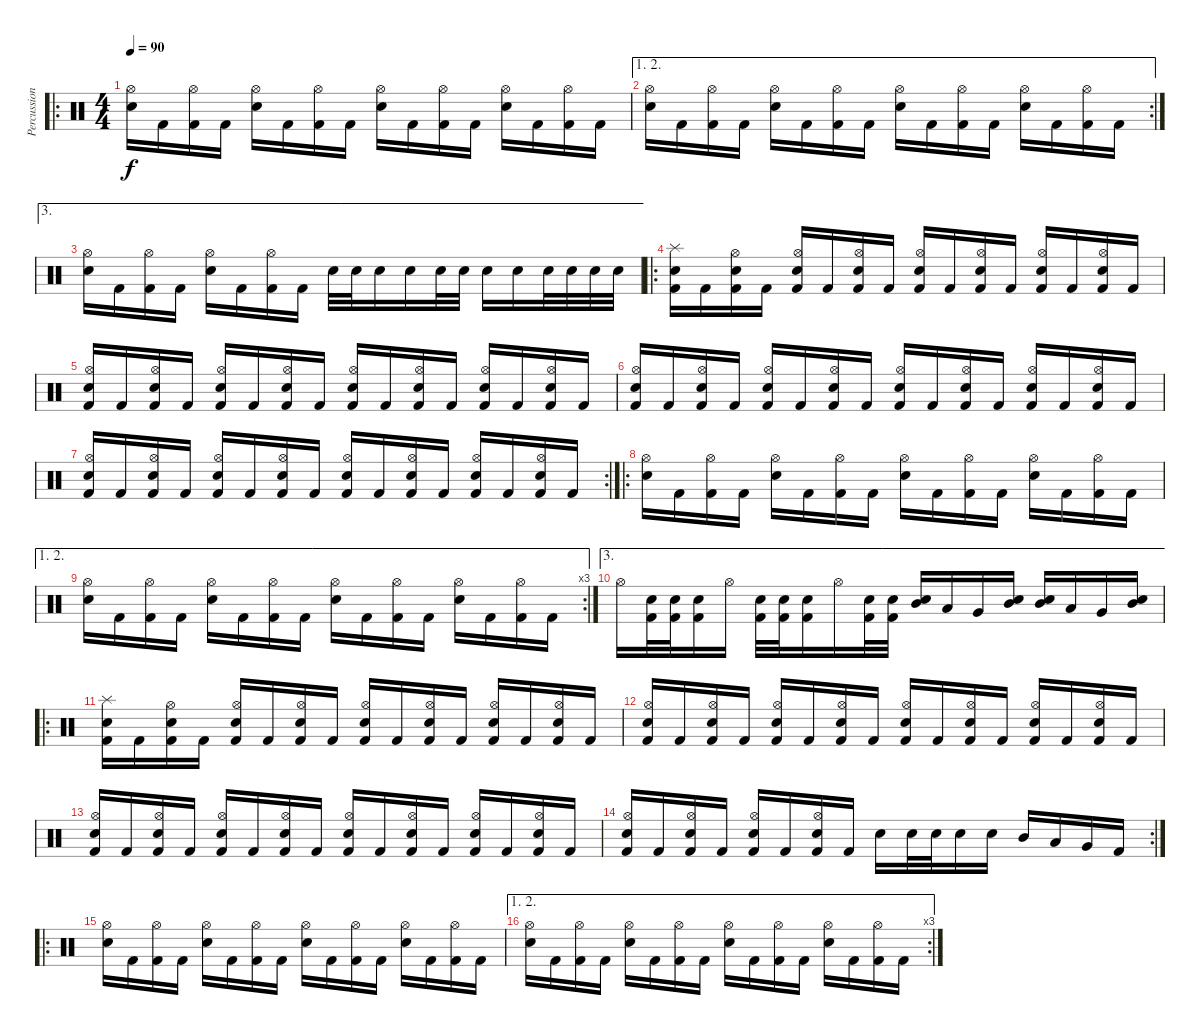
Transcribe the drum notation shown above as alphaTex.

\track ("Percussion" "Percussion") {instrument percussion}
\staff {score}
\articulation defaults
\ro
\ts (4 4)
\tempo 90
\clef neutral
\ks c
("Snare (hit) 2" "Hi-Hat (open)").16{dy f} "Kick (hit) 2".16 ("Hi-Hat (open)" "Kick (hit) 2").16 "Kick (hit) 2".16 ("Snare (hit) 2" "Hi-Hat (open)").16 "Kick (hit) 2".16 ("Hi-Hat (open)" "Kick (hit) 2").16 "Kick (hit) 2".16 ("Snare (hit) 2" "Hi-Hat (open)").16 "Kick (hit) 2".16 ("Hi-Hat (open)" "Kick (hit) 2").16 "Kick (hit) 2".16 ("Snare (hit) 2" "Hi-Hat (open)").16 "Kick (hit) 2".16 ("Hi-Hat (open)" "Kick (hit) 2").16 "Kick (hit) 2".16 |
\ae (1 2)
\rc 2
("Snare (hit) 2" "Hi-Hat (open)").16 "Kick (hit) 2".16 ("Hi-Hat (open)" "Kick (hit) 2").16 "Kick (hit) 2".16 ("Snare (hit) 2" "Hi-Hat (open)").16 "Kick (hit) 2".16 ("Hi-Hat (open)" "Kick (hit) 2").16 "Kick (hit) 2".16 ("Snare (hit) 2" "Hi-Hat (open)").16 "Kick (hit) 2".16 ("Hi-Hat (open)" "Kick (hit) 2").16 "Kick (hit) 2".16 ("Snare (hit) 2" "Hi-Hat (open)").16 "Kick (hit) 2".16 ("Hi-Hat (open)" "Kick (hit) 2").16 "Kick (hit) 2".16 |
\ae 3
("Snare (hit) 2" "Hi-Hat (open)").16 "Kick (hit) 2".16 ("Hi-Hat (open)" "Kick (hit) 2").16 "Kick (hit) 2".16 ("Snare (hit) 2" "Hi-Hat (open)").16 "Kick (hit) 2".16 ("Hi-Hat (open)" "Kick (hit) 2").16 "Kick (hit) 2".16 "Electric Snare (hit)".32 "Electric Snare (hit)".32 "Electric Snare (hit)".16 "Electric Snare (hit)".16 "Electric Snare (hit)".32 "Electric Snare (hit)".32 "Electric Snare (hit)".16 "Electric Snare (hit)".16 "Electric Snare (hit)".32 "Electric Snare (hit)".32 "Electric Snare (hit)".32 "Electric Snare (hit)".32 |
\ro
("Snare (hit) 2" "Splash (hit)" "Kick (hit) 2").16 "Kick (hit) 2".16 ("Snare (hit) 2" "Hi-Hat (open)" "Kick (hit) 2").16 "Kick (hit) 2".16 ("Snare (hit) 2" "Hi-Hat (open)" "Kick (hit) 2").16 "Kick (hit) 2".16 ("Snare (hit) 2" "Hi-Hat (open)" "Kick (hit) 2").16 "Kick (hit) 2".16 ("Snare (hit) 2" "Hi-Hat (open)" "Kick (hit) 2").16 "Kick (hit) 2".16 ("Snare (hit) 2" "Hi-Hat (open)" "Kick (hit) 2").16 "Kick (hit) 2".16 ("Snare (hit) 2" "Hi-Hat (open)" "Kick (hit) 2").16 "Kick (hit) 2".16 ("Snare (hit) 2" "Hi-Hat (open)" "Kick (hit) 2").16 "Kick (hit) 2".16 |
("Snare (hit) 2" "Hi-Hat (open)" "Kick (hit) 2").16 "Kick (hit) 2".16 ("Snare (hit) 2" "Hi-Hat (open)" "Kick (hit) 2").16 "Kick (hit) 2".16 ("Snare (hit) 2" "Hi-Hat (open)" "Kick (hit) 2").16 "Kick (hit) 2".16 ("Snare (hit) 2" "Hi-Hat (open)" "Kick (hit) 2").16 "Kick (hit) 2".16 ("Snare (hit) 2" "Hi-Hat (open)" "Kick (hit) 2").16 "Kick (hit) 2".16 ("Snare (hit) 2" "Hi-Hat (open)" "Kick (hit) 2").16 "Kick (hit) 2".16 ("Snare (hit) 2" "Hi-Hat (open)" "Kick (hit) 2").16 "Kick (hit) 2".16 ("Snare (hit) 2" "Hi-Hat (open)" "Kick (hit) 2").16 "Kick (hit) 2".16 |
("Snare (hit) 2" "Hi-Hat (open)" "Kick (hit) 2").16 "Kick (hit) 2".16 ("Snare (hit) 2" "Hi-Hat (open)" "Kick (hit) 2").16 "Kick (hit) 2".16 ("Snare (hit) 2" "Hi-Hat (open)" "Kick (hit) 2").16 "Kick (hit) 2".16 ("Snare (hit) 2" "Hi-Hat (open)" "Kick (hit) 2").16 "Kick (hit) 2".16 ("Snare (hit) 2" "Hi-Hat (open)" "Kick (hit) 2").16 "Kick (hit) 2".16 ("Snare (hit) 2" "Hi-Hat (open)" "Kick (hit) 2").16 "Kick (hit) 2".16 ("Snare (hit) 2" "Hi-Hat (open)" "Kick (hit) 2").16 "Kick (hit) 2".16 ("Snare (hit) 2" "Hi-Hat (open)" "Kick (hit) 2").16 "Kick (hit) 2".16 |
\rc 2
("Snare (hit) 2" "Hi-Hat (open)" "Kick (hit) 2").16 "Kick (hit) 2".16 ("Snare (hit) 2" "Hi-Hat (open)" "Kick (hit) 2").16 "Kick (hit) 2".16 ("Snare (hit) 2" "Hi-Hat (open)" "Kick (hit) 2").16 "Kick (hit) 2".16 ("Snare (hit) 2" "Hi-Hat (open)" "Kick (hit) 2").16 "Kick (hit) 2".16 ("Snare (hit) 2" "Hi-Hat (open)" "Kick (hit) 2").16 "Kick (hit) 2".16 ("Snare (hit) 2" "Hi-Hat (open)" "Kick (hit) 2").16 "Kick (hit) 2".16 ("Snare (hit) 2" "Hi-Hat (open)" "Kick (hit) 2").16 "Kick (hit) 2".16 ("Snare (hit) 2" "Hi-Hat (open)" "Kick (hit) 2").16 "Kick (hit) 2".16 |
\ro
("Snare (hit) 2" "Hi-Hat (open)").16 "Kick (hit) 2".16 ("Hi-Hat (open)" "Kick (hit) 2").16 "Kick (hit) 2".16 ("Snare (hit) 2" "Hi-Hat (open)").16 "Kick (hit) 2".16 ("Hi-Hat (open)" "Kick (hit) 2").16 "Kick (hit) 2".16 ("Snare (hit) 2" "Hi-Hat (open)").16 "Kick (hit) 2".16 ("Hi-Hat (open)" "Kick (hit) 2").16 "Kick (hit) 2".16 ("Snare (hit) 2" "Hi-Hat (open)").16 "Kick (hit) 2".16 ("Hi-Hat (open)" "Kick (hit) 2").16 "Kick (hit) 2".16 |
\ae (1 2)
\rc 3
("Snare (hit) 2" "Hi-Hat (open)").16 "Kick (hit) 2".16 ("Hi-Hat (open)" "Kick (hit) 2").16 "Kick (hit) 2".16 ("Snare (hit) 2" "Hi-Hat (open)").16 "Kick (hit) 2".16 ("Hi-Hat (open)" "Kick (hit) 2").16 "Kick (hit) 2".16 ("Snare (hit) 2" "Hi-Hat (open)").16 "Kick (hit) 2".16 ("Hi-Hat (open)" "Kick (hit) 2").16 "Kick (hit) 2".16 ("Snare (hit) 2" "Hi-Hat (open)").16 "Kick (hit) 2".16 ("Hi-Hat (open)" "Kick (hit) 2").16 "Kick (hit) 2".16 |
\ae 3 "Hi-Hat (open)".16
("Snare (hit) 2" "Kick (hit) 2").32 ("Snare (hit) 2" "Kick (hit) 2").32 ("Snare (hit) 2" "Kick (hit) 2").16 "Hi-Hat (open)".16 ("Snare (hit) 2" "Kick (hit) 2").32 ("Snare (hit) 2" "Kick (hit) 2").32 ("Snare (hit) 2" "Kick (hit) 2").16 "Hi-Hat (open)".16 ("Snare (hit) 2" "Kick (hit) 2").32 ("Snare (hit) 2" "Kick (hit) 2").32 ("Snare (hit) 2" "Mid Tom (hit)").16 "Low Tom (hit)".16 "Very Low Tom (hit)".16 ("Snare (hit) 2" "Mid Tom (hit)").16 ("Snare (hit) 2" "Mid Tom (hit)").16 "Low Tom (hit)".16 "Very Low Tom (hit)".16 ("Snare (hit) 2" "Mid Tom (hit)").16 |
\ro
("Snare (hit) 2" "Splash (hit)" "Kick (hit) 2").16 "Kick (hit) 2".16 ("Snare (hit) 2" "Hi-Hat (open)" "Kick (hit) 2").16 "Kick (hit) 2".16 ("Snare (hit) 2" "Hi-Hat (open)" "Kick (hit) 2").16 "Kick (hit) 2".16 ("Snare (hit) 2" "Hi-Hat (open)" "Kick (hit) 2").16 "Kick (hit) 2".16 ("Snare (hit) 2" "Hi-Hat (open)" "Kick (hit) 2").16 "Kick (hit) 2".16 ("Snare (hit) 2" "Hi-Hat (open)" "Kick (hit) 2").16 "Kick (hit) 2".16 ("Snare (hit) 2" "Hi-Hat (open)" "Kick (hit) 2").16 "Kick (hit) 2".16 ("Snare (hit) 2" "Hi-Hat (open)" "Kick (hit) 2").16 "Kick (hit) 2".16 |
("Snare (hit) 2" "Hi-Hat (open)" "Kick (hit) 2").16 "Kick (hit) 2".16 ("Snare (hit) 2" "Hi-Hat (open)" "Kick (hit) 2").16 "Kick (hit) 2".16 ("Snare (hit) 2" "Hi-Hat (open)" "Kick (hit) 2").16 "Kick (hit) 2".16 ("Snare (hit) 2" "Hi-Hat (open)" "Kick (hit) 2").16 "Kick (hit) 2".16 ("Snare (hit) 2" "Hi-Hat (open)" "Kick (hit) 2").16 "Kick (hit) 2".16 ("Snare (hit) 2" "Hi-Hat (open)" "Kick (hit) 2").16 "Kick (hit) 2".16 ("Snare (hit) 2" "Hi-Hat (open)" "Kick (hit) 2").16 "Kick (hit) 2".16 ("Snare (hit) 2" "Hi-Hat (open)" "Kick (hit) 2").16 "Kick (hit) 2".16 |
("Snare (hit) 2" "Hi-Hat (open)" "Kick (hit) 2").16 "Kick (hit) 2".16 ("Snare (hit) 2" "Hi-Hat (open)" "Kick (hit) 2").16 "Kick (hit) 2".16 ("Snare (hit) 2" "Hi-Hat (open)" "Kick (hit) 2").16 "Kick (hit) 2".16 ("Snare (hit) 2" "Hi-Hat (open)" "Kick (hit) 2").16 "Kick (hit) 2".16 ("Snare (hit) 2" "Hi-Hat (open)" "Kick (hit) 2").16 "Kick (hit) 2".16 ("Snare (hit) 2" "Hi-Hat (open)" "Kick (hit) 2").16 "Kick (hit) 2".16 ("Snare (hit) 2" "Hi-Hat (open)" "Kick (hit) 2").16 "Kick (hit) 2".16 ("Snare (hit) 2" "Hi-Hat (open)" "Kick (hit) 2").16 "Kick (hit) 2".16 |
\rc 2
("Snare (hit) 2" "Hi-Hat (open)" "Kick (hit) 2").16 "Kick (hit) 2".16 ("Snare (hit) 2" "Hi-Hat (open)" "Kick (hit) 2").16 "Kick (hit) 2".16 ("Snare (hit) 2" "Hi-Hat (open)" "Kick (hit) 2").16 "Kick (hit) 2".16 ("Snare (hit) 2" "Hi-Hat (open)" "Kick (hit) 2").16 "Kick (hit) 2".16 "Electric Snare (hit)".16 "Electric Snare (hit)".32 "Electric Snare (hit)".32 "Electric Snare (hit)".16 "Electric Snare (hit)".16 "Mid Tom (hit)".16 "Low Tom (hit)".16 "Very Low Tom (hit)".16 "Kick (hit) 2".16 |
\ro
("Snare (hit) 2" "Hi-Hat (open)").16 "Kick (hit) 2".16 ("Hi-Hat (open)" "Kick (hit) 2").16 "Kick (hit) 2".16 ("Snare (hit) 2" "Hi-Hat (open)").16 "Kick (hit) 2".16 ("Hi-Hat (open)" "Kick (hit) 2").16 "Kick (hit) 2".16 ("Snare (hit) 2" "Hi-Hat (open)").16 "Kick (hit) 2".16 ("Hi-Hat (open)" "Kick (hit) 2").16 "Kick (hit) 2".16 ("Snare (hit) 2" "Hi-Hat (open)").16 "Kick (hit) 2".16 ("Hi-Hat (open)" "Kick (hit) 2").16 "Kick (hit) 2".16 |
\ae (1 2)
\rc 3
("Snare (hit) 2" "Hi-Hat (open)").16 "Kick (hit) 2".16 ("Hi-Hat (open)" "Kick (hit) 2").16 "Kick (hit) 2".16 ("Snare (hit) 2" "Hi-Hat (open)").16 "Kick (hit) 2".16 ("Hi-Hat (open)" "Kick (hit) 2").16 "Kick (hit) 2".16 ("Snare (hit) 2" "Hi-Hat (open)").16 "Kick (hit) 2".16 ("Hi-Hat (open)" "Kick (hit) 2").16 "Kick (hit) 2".16 ("Snare (hit) 2" "Hi-Hat (open)").16 "Kick (hit) 2".16 ("Hi-Hat (open)" "Kick (hit) 2").16 "Kick (hit) 2".16
